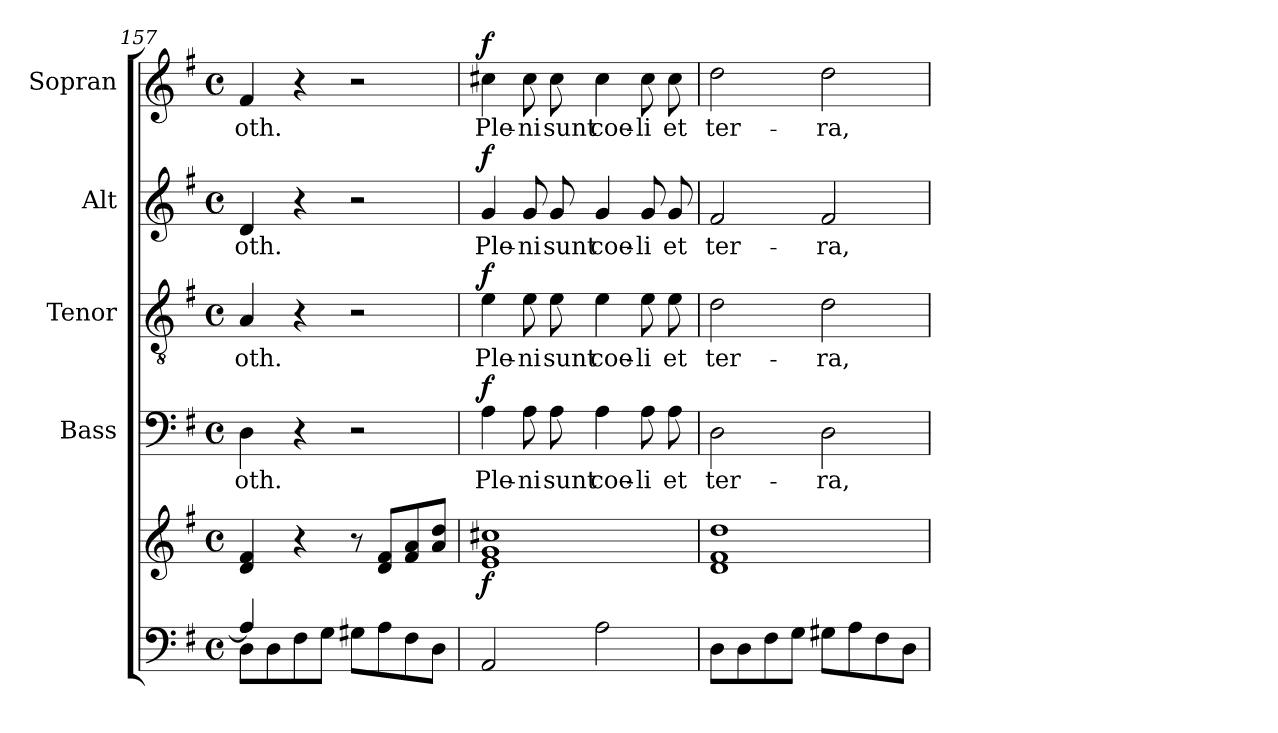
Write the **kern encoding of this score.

**kern	**kern	**dynam	**kern	**text	**dynam	**kern	**text	**dynam	**kern	**text	**dynam	**kern	**text	**dynam
*part5	*part5	*part5	*part4	*part4	*part4	*part3	*part3	*part3	*part2	*part2	*part2	*part1	*part1	*part1
*staff6	*staff5	*staff5/6	*staff4	*staff4	*staff4	*staff3	*staff3	*staff3	*staff2	*staff2	*staff2	*staff1	*staff1	*staff1
*	*	*	*I"Bass	*	*	*I"Tenor	*	*	*I"Alt	*	*	*I"Sopran	*	*
*	*	*	*I'B.	*	*	*I'T.	*	*	*I'A.	*	*	*I'S.	*	*
*clefF4	*clefG2	*	*clefF4	*	*	*clefGv2	*	*	*clefG2	*	*	*clefG2	*	*
*k[f#]	*k[f#]	*	*k[f#]	*	*	*k[f#]	*	*	*k[f#]	*	*	*k[f#]	*	*
*G:	*G:	*	*G:	*	*	*G:	*	*	*G:	*	*	*G:	*	*
*M4/4	*M4/4	*	*M4/4	*	*	*M4/4	*	*	*M4/4	*	*	*M4/4	*	*
*met(c)	*met(c)	*	*met(c)	*	*	*met(c)	*	*	*met(c)	*	*	*met(c)	*	*
=157	=157	=157	=157	=157	=157	=157	=157	=157	=157	=157	=157	=157	=157	=157
*^	*	*	*	*	*	*	*	*	*	*	*	*	*	*
!	!	!	!	!	!LO:LY:b	!	!	!LO:LY:b	!	!	!LO:LY:b	!	!	!LO:LY:b	!
4A/]	8D\L	4d/ 4f#/	.	4D\	-oth.	.	4A/	-oth.	.	4d/	-oth.	.	4f#/	-oth.	.
.	8D\	.	.	.	.	.	.	.	.	.	.	.	.	.	.
2.ryy	8F#\	4r	.	4r	.	.	4r	.	.	4r	.	.	4r	.	.
.	8G\J	.	.	.	.	.	.	.	.	.	.	.	.	.	.
.	8G#X\L	8r	.	2r	.	.	2r	.	.	2r	.	.	2r	.	.
.	8A\	8d/ 8f#/L	.	.	.	.	.	.	.	.	.	.	.	.	.
.	8F#\	8f#/ 8a/	.	.	.	.	.	.	.	.	.	.	.	.	.
.	8D\J	8a/ 8dd/J	.	.	.	.	.	.	.	.	.	.	.	.	.
=158	=158	=158	=158	=158	=158	=158	=158	=158	=158	=158	=158	=158	=158	=158	=158
!	!	!	!LO:DY:b	!	!LO:LY:b	!LO:DY:a	!	!LO:LY:b	!LO:DY:a	!	!LO:LY:b	!LO:DY:a	!	!LO:LY:b	!LO:DY:a
*v	*v	*	*	*	*	*	*	*	*	*	*	*	*	*	*
2AA/	1e 1g 1cc#X	f	4A\	Ple-	f	4e\	Ple-	f	4g/	Ple-	f	4cc#X\	Ple-	f
!	!	!	!	!LO:LY:b	!	!	!LO:LY:b	!	!	!LO:LY:b	!	!	!LO:LY:b	!
.	.	.	8A\	-ni	.	8e\	-ni	.	8g/	-ni	.	8cc#\	-ni	.
!	!	!	!	!LO:LY:b	!	!	!LO:LY:b	!	!	!LO:LY:b	!	!	!LO:LY:b	!
.	.	.	8A\	sunt	.	8e\	sunt	.	8g/	sunt	.	8cc#\	sunt	.
!	!	!	!	!LO:LY:b	!	!	!LO:LY:b	!	!	!LO:LY:b	!	!	!LO:LY:b	!
2A\	.	.	4A\	coe-	.	4e\	coe-	.	4g/	coe-	.	4cc#\	coe-	.
!	!	!	!	!LO:LY:b	!	!	!LO:LY:b	!	!	!LO:LY:b	!	!	!LO:LY:b	!
.	.	.	8A\	-li	.	8e\	-li	.	8g/	-li	.	8cc#\	-li	.
!	!	!	!	!LO:LY:b	!	!	!LO:LY:b	!	!	!LO:LY:b	!	!	!LO:LY:b	!
.	.	.	8A\	et	.	8e\	et	.	8g/	et	.	8cc#\	et	.
=159	=159	=159	=159	=159	=159	=159	=159	=159	=159	=159	=159	=159	=159	=159
!	!	!	!	!LO:LY:b	!	!	!LO:LY:b	!	!	!LO:LY:b	!	!	!LO:LY:b	!
8D\L	1d 1f# 1dd	.	2D\	ter-	.	2d\	ter-	.	2f#/	ter-	.	2dd\	ter-	.
8D\	.	.	.	.	.	.	.	.	.	.	.	.	.	.
8F#\	.	.	.	.	.	.	.	.	.	.	.	.	.	.
8G\J	.	.	.	.	.	.	.	.	.	.	.	.	.	.
!	!	!	!	!LO:LY:b	!	!	!LO:LY:b	!	!	!LO:LY:b	!	!	!LO:LY:b	!
8G#X\L	.	.	2D\	-ra,	.	2d\	-ra,	.	2f#/	-ra,	.	2dd\	-ra,	.
8A\	.	.	.	.	.	.	.	.	.	.	.	.	.	.
8F#\	.	.	.	.	.	.	.	.	.	.	.	.	.	.
8D\J	.	.	.	.	.	.	.	.	.	.	.	.	.	.
=	=	=	=	=	=	=	=	=	=	=	=	=	=	=
*-	*-	*-	*-	*-	*-	*-	*-	*-	*-	*-	*-	*-	*-	*-
